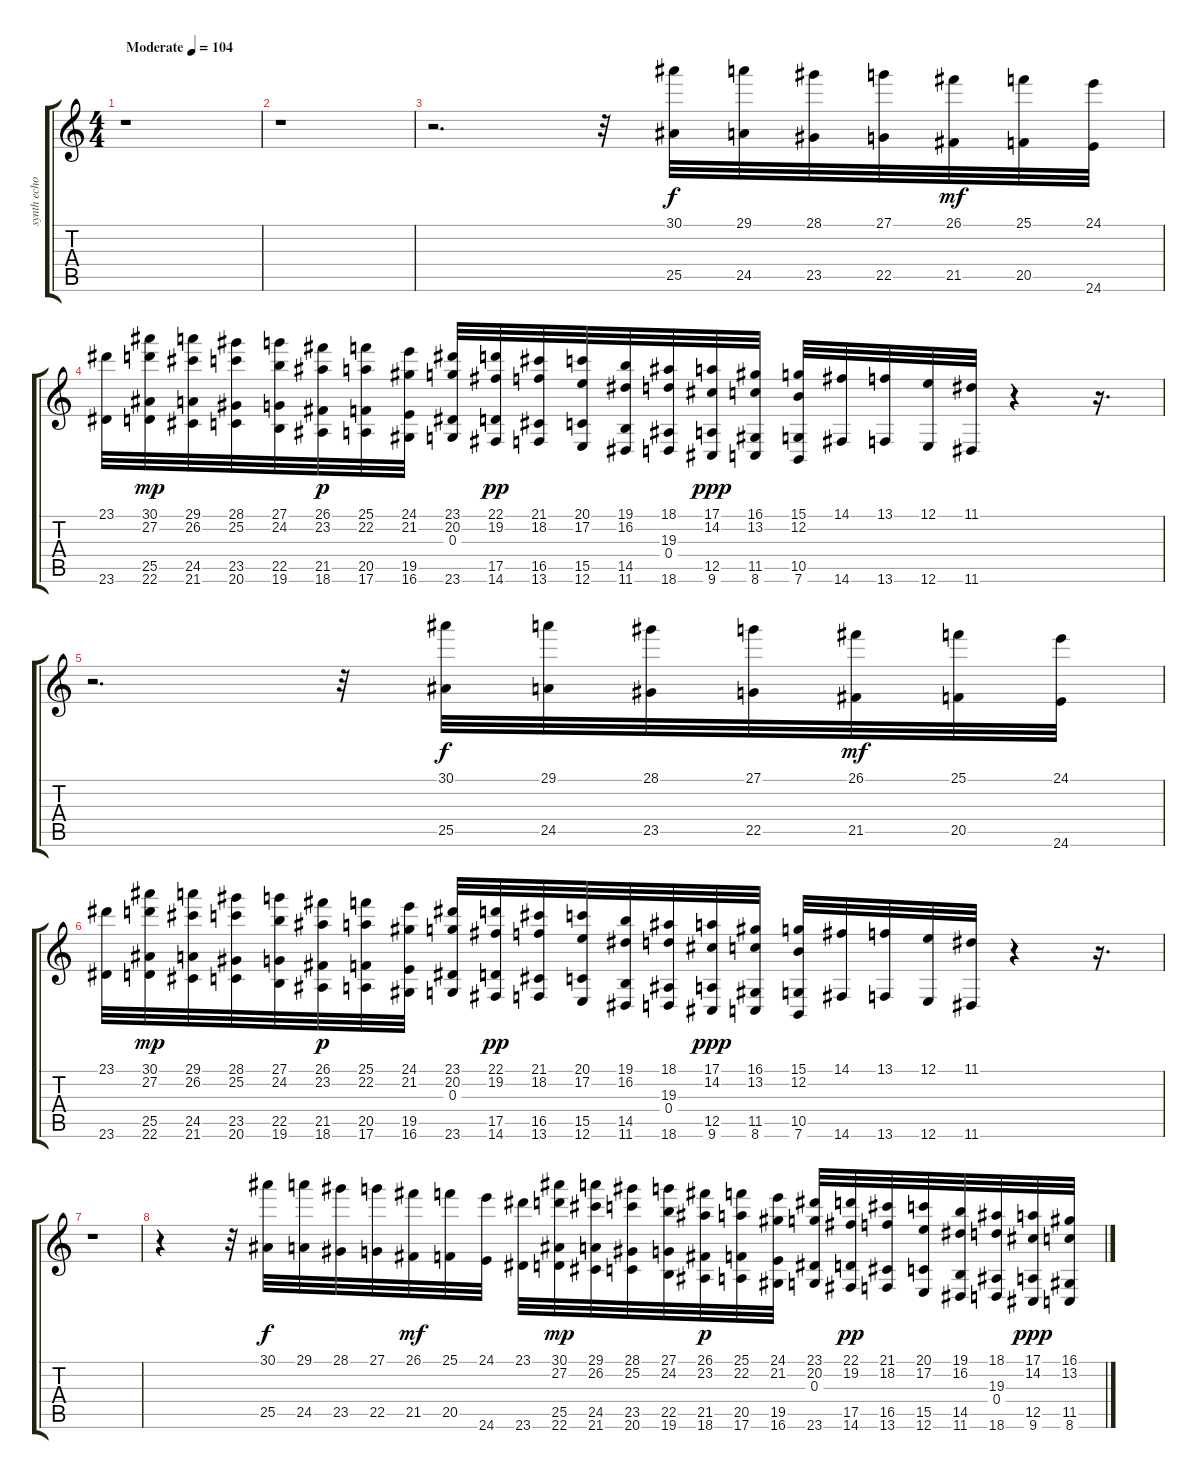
\track ("synth echo" "synth echo") {instrument synthbrass1}
\staff {score tabs}
\tuning (E4 B3 G3 D3 A2 E2) {hide}
\ts (4 4)
\tempo (104 "Moderate")
\clef g2
\ks c
r.1{dy f instrument synthbrass1} |
r.1 |
r.2{d} r.32 (30.1 25.5).32 (29.1 24.5).32 (28.1 23.5).32 (27.1 22.5).32 (26.1 21.5).32{dy mf} (25.1 20.5).32 (24.1 24.6).32 |
(23.1 23.6).32 (30.1 27.2 25.5 22.6).32{dy mp} (29.1 26.2 24.5 21.6).32 (28.1 25.2 23.5 20.6).32 (27.1 24.2 22.5 19.6).32 (26.1 23.2 21.5 18.6).32{dy p} (25.1 22.2 20.5 17.6).32 (24.1 21.2 19.5 16.6).32 (23.1 20.2 0.3 23.6).32 (22.1 19.2 17.5 14.6).32{dy pp} (21.1 18.2 16.5 13.6).32 (20.1 17.2 15.5 12.6).32 (19.1 16.2 14.5 11.6).32 (18.1 19.3 0.4 18.6).32 (17.1 14.2 12.5 9.6).32{dy ppp} (16.1 13.2 11.5 8.6).32 (15.1 12.2 10.5 7.6).32 (14.1 14.6).32 (13.1 13.6).32 (12.1 12.6).32 (11.1 11.6).32 r.4 r.16{d} |
r.2{d} r.32 (30.1 25.5).32{dy f} (29.1 24.5).32 (28.1 23.5).32 (27.1 22.5).32 (26.1 21.5).32{dy mf} (25.1 20.5).32 (24.1 24.6).32 |
(23.1 23.6).32 (30.1 27.2 25.5 22.6).32{dy mp} (29.1 26.2 24.5 21.6).32 (28.1 25.2 23.5 20.6).32 (27.1 24.2 22.5 19.6).32 (26.1 23.2 21.5 18.6).32{dy p} (25.1 22.2 20.5 17.6).32 (24.1 21.2 19.5 16.6).32 (23.1 20.2 0.3 23.6).32 (22.1 19.2 17.5 14.6).32{dy pp} (21.1 18.2 16.5 13.6).32 (20.1 17.2 15.5 12.6).32 (19.1 16.2 14.5 11.6).32 (18.1 19.3 0.4 18.6).32 (17.1 14.2 12.5 9.6).32{dy ppp} (16.1 13.2 11.5 8.6).32 (15.1 12.2 10.5 7.6).32 (14.1 14.6).32 (13.1 13.6).32 (12.1 12.6).32 (11.1 11.6).32 r.4 r.16{d} |
r.1 |
r.4 r.32 (30.1 25.5).32{dy f} (29.1 24.5).32 (28.1 23.5).32 (27.1 22.5).32 (26.1 21.5).32{dy mf} (25.1 20.5).32 (24.1 24.6).32 (23.1 23.6).32 (30.1 27.2 25.5 22.6).32{dy mp} (29.1 26.2 24.5 21.6).32 (28.1 25.2 23.5 20.6).32 (27.1 24.2 22.5 19.6).32 (26.1 23.2 21.5 18.6).32{dy p} (25.1 22.2 20.5 17.6).32 (24.1 21.2 19.5 16.6).32 (23.1 20.2 0.3 23.6).32 (22.1 19.2 17.5 14.6).32{dy pp} (21.1 18.2 16.5 13.6).32 (20.1 17.2 15.5 12.6).32 (19.1 16.2 14.5 11.6).32 (18.1 19.3 0.4 18.6).32 (17.1 14.2 12.5 9.6).32{dy ppp} (16.1 13.2 11.5 8.6).32
